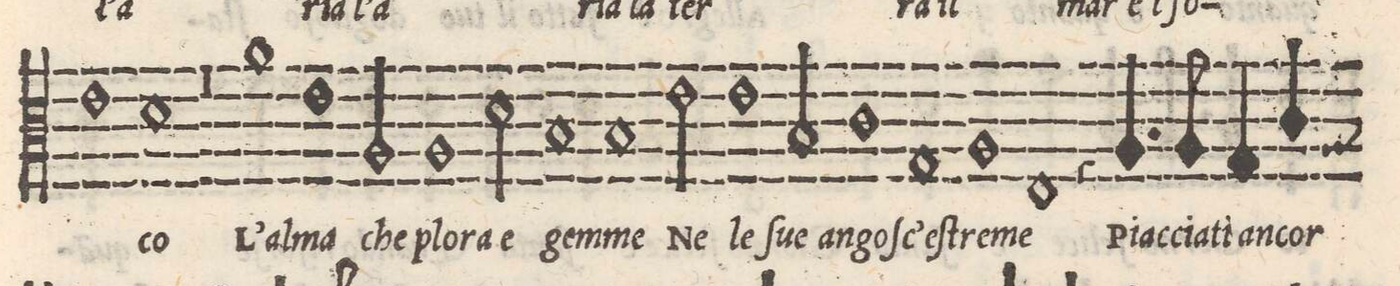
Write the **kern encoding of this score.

**kern	**text
*I"TENORE	*
*clefC3	*
*k[]	*
*met(C|)	*
*M2/1	*
1e	.
1d	-co
=12-	=12-
0r	.
=13-	=13-
1a	L'al-
1e	-ma
=14-	=14-
2A/	che
1A	plo-
2d\	-ra e
=15-	=15-
1B	gem-
1B	-me
=16-	=16-
2e\	Ne
1e	le
2B/	ſue an-
=17-	=17-
1c	-go-
1G	-ſc'eſ-
=18-	=18-
1A	-tre-
1E	-me
=19-	=19-
4r	.
4.A/	Piac-
8A/	-cia-
4G/	-ti an-
4c/	-cor
*-	*-
